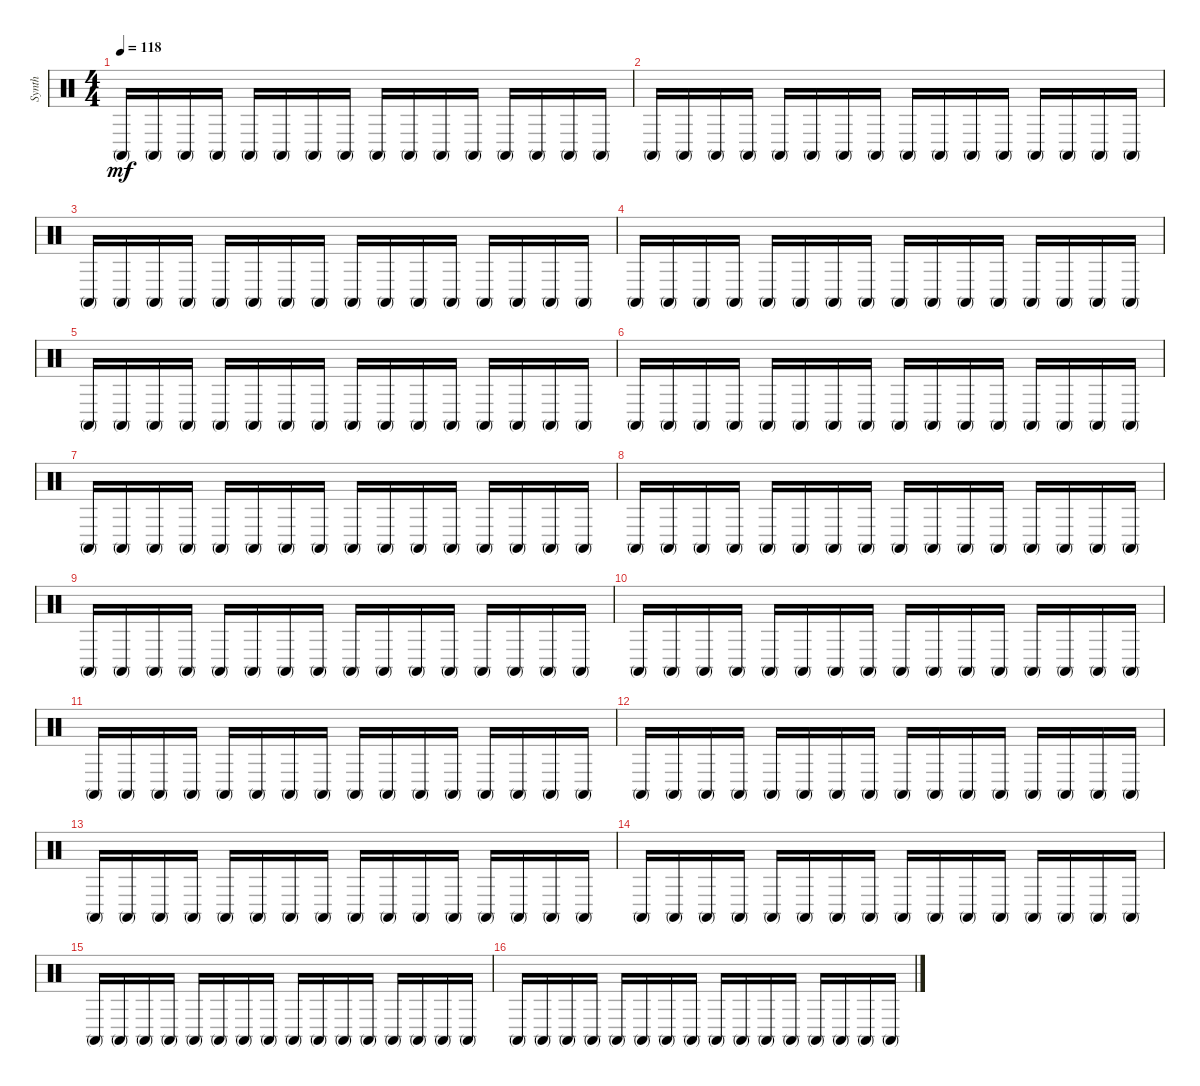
\track ("Synth" "Synth") {instrument percussion}
\staff {score}
\articulation defaults
\ts (4 4)
\tempo 118
\clef neutral
\ks c "Conga high (mute)".16{dy mf} "Conga high (mute)".16 "Conga high (mute)".16 "Conga high (mute)".16 "Conga high (mute)".16 "Conga high (mute)".16 "Conga high (mute)".16 "Conga high (mute)".16 "Conga high (mute)".16 "Conga high (mute)".16 "Conga high (mute)".16 "Conga high (mute)".16 "Conga high (mute)".16 "Conga high (mute)".16 "Conga high (mute)".16 "Conga high (mute)".16
|
"Conga high (mute)".16 "Conga high (mute)".16 "Conga high (mute)".16 "Conga high (mute)".16 "Conga high (mute)".16 "Conga high (mute)".16 "Conga high (mute)".16 "Conga high (mute)".16 "Conga high (mute)".16 "Conga high (mute)".16 "Conga high (mute)".16 "Conga high (mute)".16 "Conga high (mute)".16 "Conga high (mute)".16 "Conga high (mute)".16 "Conga high (mute)".16 |
"Conga high (mute)".16 "Conga high (mute)".16 "Conga high (mute)".16 "Conga high (mute)".16 "Conga high (mute)".16 "Conga high (mute)".16 "Conga high (mute)".16 "Conga high (mute)".16 "Conga high (mute)".16 "Conga high (mute)".16 "Conga high (mute)".16 "Conga high (mute)".16 "Conga high (mute)".16 "Conga high (mute)".16 "Conga high (mute)".16 "Conga high (mute)".16 |
"Conga high (mute)".16 "Conga high (mute)".16 "Conga high (mute)".16 "Conga high (mute)".16 "Conga high (mute)".16 "Conga high (mute)".16 "Conga high (mute)".16 "Conga high (mute)".16 "Conga high (mute)".16 "Conga high (mute)".16 "Conga high (mute)".16 "Conga high (mute)".16 "Conga high (mute)".16 "Conga high (mute)".16 "Conga high (mute)".16 "Conga high (mute)".16 |
"Conga high (mute)".16 "Conga high (mute)".16 "Conga high (mute)".16 "Conga high (mute)".16 "Conga high (mute)".16 "Conga high (mute)".16 "Conga high (mute)".16 "Conga high (mute)".16 "Conga high (mute)".16 "Conga high (mute)".16 "Conga high (mute)".16 "Conga high (mute)".16 "Conga high (mute)".16 "Conga high (mute)".16 "Conga high (mute)".16 "Conga high (mute)".16 |
"Conga high (mute)".16 "Conga high (mute)".16 "Conga high (mute)".16 "Conga high (mute)".16 "Conga high (mute)".16 "Conga high (mute)".16 "Conga high (mute)".16 "Conga high (mute)".16 "Conga high (mute)".16 "Conga high (mute)".16 "Conga high (mute)".16 "Conga high (mute)".16 "Conga high (mute)".16 "Conga high (mute)".16 "Conga high (mute)".16 "Conga high (mute)".16 |
"Conga high (mute)".16 "Conga high (mute)".16 "Conga high (mute)".16 "Conga high (mute)".16 "Conga high (mute)".16 "Conga high (mute)".16 "Conga high (mute)".16 "Conga high (mute)".16 "Conga high (mute)".16 "Conga high (mute)".16 "Conga high (mute)".16 "Conga high (mute)".16 "Conga high (mute)".16 "Conga high (mute)".16 "Conga high (mute)".16 "Conga high (mute)".16 |
"Conga high (mute)".16 "Conga high (mute)".16 "Conga high (mute)".16 "Conga high (mute)".16 "Conga high (mute)".16 "Conga high (mute)".16 "Conga high (mute)".16 "Conga high (mute)".16 "Conga high (mute)".16 "Conga high (mute)".16 "Conga high (mute)".16 "Conga high (mute)".16 "Conga high (mute)".16 "Conga high (mute)".16 "Conga high (mute)".16 "Conga high (mute)".16 |
"Conga high (mute)".16 "Conga high (mute)".16 "Conga high (mute)".16 "Conga high (mute)".16 "Conga high (mute)".16 "Conga high (mute)".16 "Conga high (mute)".16 "Conga high (mute)".16 "Conga high (mute)".16 "Conga high (mute)".16 "Conga high (mute)".16 "Conga high (mute)".16 "Conga high (mute)".16 "Conga high (mute)".16 "Conga high (mute)".16 "Conga high (mute)".16 |
"Conga high (mute)".16 "Conga high (mute)".16 "Conga high (mute)".16 "Conga high (mute)".16 "Conga high (mute)".16 "Conga high (mute)".16 "Conga high (mute)".16 "Conga high (mute)".16 "Conga high (mute)".16 "Conga high (mute)".16 "Conga high (mute)".16 "Conga high (mute)".16 "Conga high (mute)".16 "Conga high (mute)".16 "Conga high (mute)".16 "Conga high (mute)".16 |
"Conga high (mute)".16 "Conga high (mute)".16 "Conga high (mute)".16 "Conga high (mute)".16 "Conga high (mute)".16 "Conga high (mute)".16 "Conga high (mute)".16 "Conga high (mute)".16 "Conga high (mute)".16 "Conga high (mute)".16 "Conga high (mute)".16 "Conga high (mute)".16 "Conga high (mute)".16 "Conga high (mute)".16 "Conga high (mute)".16 "Conga high (mute)".16 |
"Conga high (mute)".16 "Conga high (mute)".16 "Conga high (mute)".16 "Conga high (mute)".16 "Conga high (mute)".16 "Conga high (mute)".16 "Conga high (mute)".16 "Conga high (mute)".16 "Conga high (mute)".16 "Conga high (mute)".16 "Conga high (mute)".16 "Conga high (mute)".16 "Conga high (mute)".16 "Conga high (mute)".16 "Conga high (mute)".16 "Conga high (mute)".16 |
"Conga high (mute)".16 "Conga high (mute)".16 "Conga high (mute)".16 "Conga high (mute)".16 "Conga high (mute)".16 "Conga high (mute)".16 "Conga high (mute)".16 "Conga high (mute)".16 "Conga high (mute)".16 "Conga high (mute)".16 "Conga high (mute)".16 "Conga high (mute)".16 "Conga high (mute)".16 "Conga high (mute)".16 "Conga high (mute)".16 "Conga high (mute)".16 |
"Conga high (mute)".16 "Conga high (mute)".16 "Conga high (mute)".16 "Conga high (mute)".16 "Conga high (mute)".16 "Conga high (mute)".16 "Conga high (mute)".16 "Conga high (mute)".16 "Conga high (mute)".16 "Conga high (mute)".16 "Conga high (mute)".16 "Conga high (mute)".16 "Conga high (mute)".16 "Conga high (mute)".16 "Conga high (mute)".16 "Conga high (mute)".16 |
"Conga high (mute)".16 "Conga high (mute)".16 "Conga high (mute)".16 "Conga high (mute)".16 "Conga high (mute)".16 "Conga high (mute)".16 "Conga high (mute)".16 "Conga high (mute)".16 "Conga high (mute)".16 "Conga high (mute)".16 "Conga high (mute)".16 "Conga high (mute)".16 "Conga high (mute)".16 "Conga high (mute)".16 "Conga high (mute)".16 "Conga high (mute)".16 |
"Conga high (mute)".16 "Conga high (mute)".16 "Conga high (mute)".16 "Conga high (mute)".16 "Conga high (mute)".16 "Conga high (mute)".16 "Conga high (mute)".16 "Conga high (mute)".16 "Conga high (mute)".16 "Conga high (mute)".16 "Conga high (mute)".16 "Conga high (mute)".16 "Conga high (mute)".16 "Conga high (mute)".16 "Conga high (mute)".16 "Conga high (mute)".16
